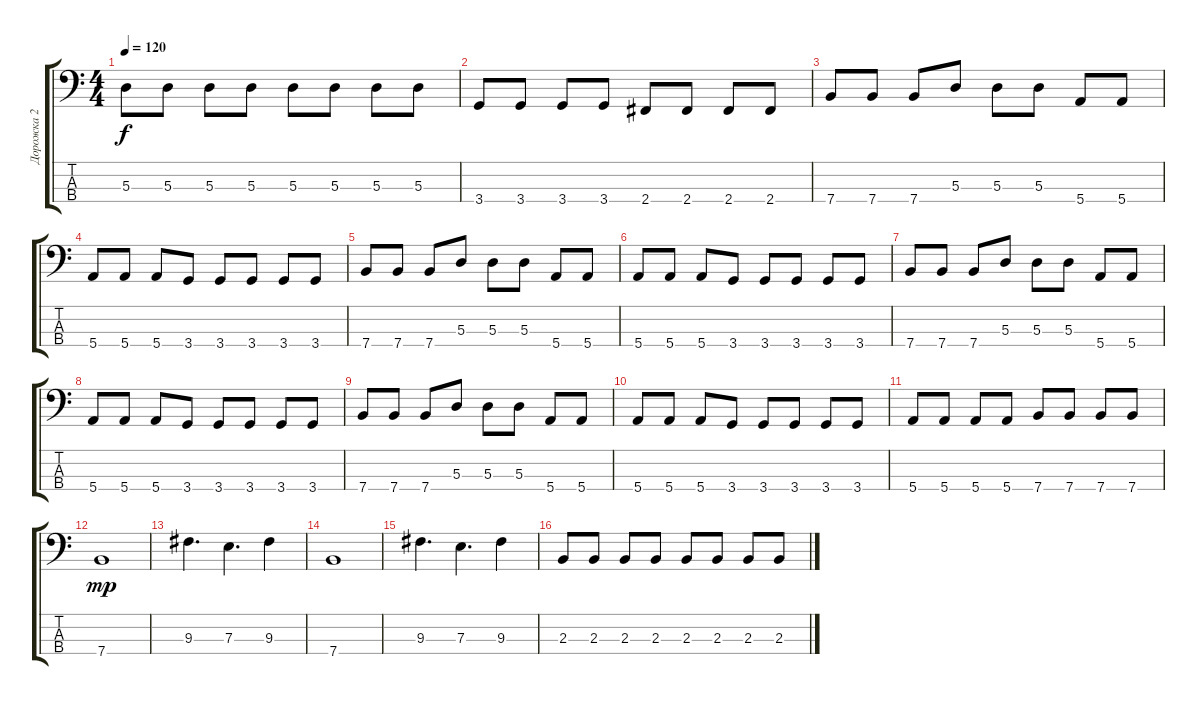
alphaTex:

\track ("Дорожка 2" "Дорожка 2") {instrument electricbassfinger}
\staff {score tabs}
\tuning (G2 D2 A1 E1) {hide}
\ts (4 4)
\tempo 120
\clef f4
\ks c
5.3.8{dy f} 5.3.8 5.3.8 5.3.8 5.3.8 5.3.8 5.3.8 5.3.8 |
3.4.8 3.4.8 3.4.8 3.4.8 2.4.8 2.4.8 2.4.8 2.4.8 |
7.4.8 7.4.8 7.4.8 5.3.8 5.3.8 5.3.8 5.4.8 5.4.8 |
5.4.8 5.4.8 5.4.8 3.4.8 3.4.8 3.4.8 3.4.8 3.4.8 |
7.4.8 7.4.8 7.4.8 5.3.8 5.3.8 5.3.8 5.4.8 5.4.8 |
5.4.8 5.4.8 5.4.8 3.4.8 3.4.8 3.4.8 3.4.8 3.4.8 |
7.4.8 7.4.8 7.4.8 5.3.8 5.3.8 5.3.8 5.4.8 5.4.8 |
5.4.8 5.4.8 5.4.8 3.4.8 3.4.8 3.4.8 3.4.8 3.4.8 |
7.4.8 7.4.8 7.4.8 5.3.8 5.3.8 5.3.8 5.4.8 5.4.8 |
5.4.8 5.4.8 5.4.8 3.4.8 3.4.8 3.4.8 3.4.8 3.4.8 |
5.4.8 5.4.8 5.4.8 5.4.8 7.4.8 7.4.8 7.4.8 7.4.8 |
7.4.1{dy mp} |
9.3.4{d} 7.3.4{d} 9.3.4 |
7.4.1 |
9.3.4{d} 7.3.4{d} 9.3.4 |
2.3.8 2.3.8 2.3.8 2.3.8 2.3.8 2.3.8 2.3.8 2.3.8
